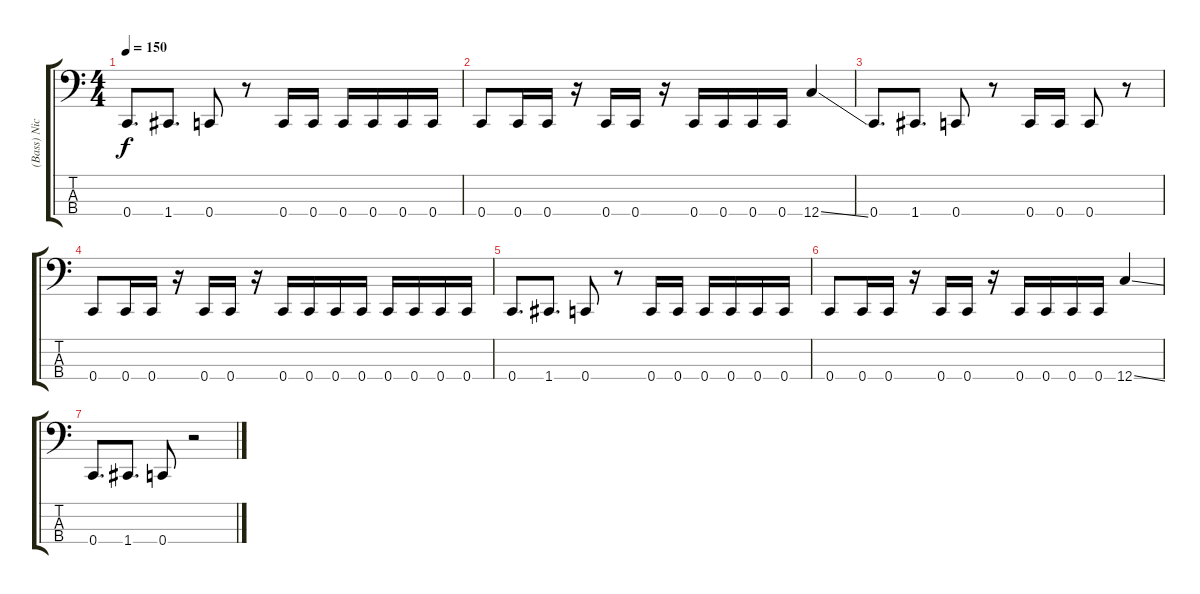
\track ("(Bass) Nick" "(Bass) Nic") {instrument electricbassfinger}
\staff {score tabs}
\tuning (F2 C2 G1 C1) {hide}
\ts (4 4)
\tempo 150
\clef f4
\ks c
0.4.8{d dy f} 1.4.8{d} 0.4.8 r.8 0.4.16 0.4.16 0.4.16 0.4.16 0.4.16 0.4.16 |
0.4.8 0.4.16 0.4.16 r.16 0.4.16 0.4.16 r.16 0.4.16 0.4.16 0.4.16 0.4.16 12.4{ss}.4 |
0.4.8{d} 1.4.8{d} 0.4.8 r.8 0.4.16 0.4.16 0.4.8 r.8 |
0.4.8 0.4.16 0.4.16 r.16 0.4.16 0.4.16 r.16 0.4.16 0.4.16 0.4.16 0.4.16 0.4.16 0.4.16 0.4.16 0.4.16 |
0.4.8{d} 1.4.8{d} 0.4.8 r.8 0.4.16 0.4.16 0.4.16 0.4.16 0.4.16 0.4.16 |
0.4.8 0.4.16 0.4.16 r.16 0.4.16 0.4.16 r.16 0.4.16 0.4.16 0.4.16 0.4.16 12.4{ss}.4 |
0.4.8{d} 1.4.8{d} 0.4.8 r.2
